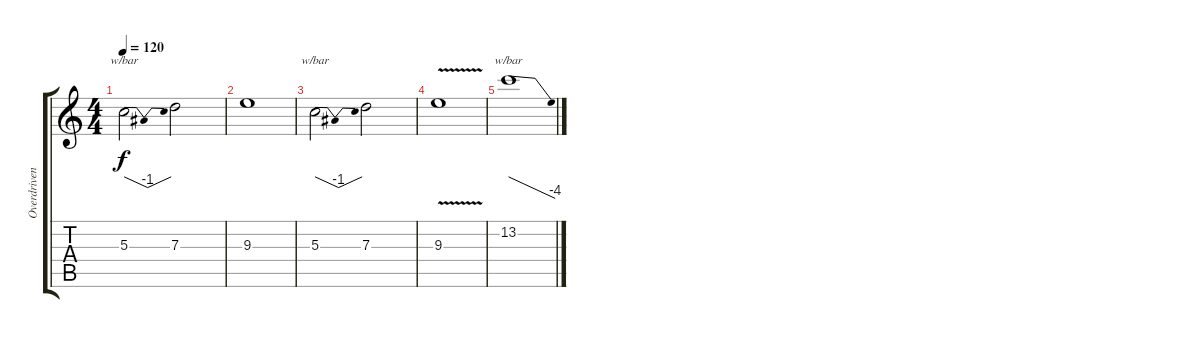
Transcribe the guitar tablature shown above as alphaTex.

\track ("Overdriven Guitar" "Overdriven") {instrument overdrivenguitar}
\staff {score tabs}
\tuning (E4 B3 G3 D3 A2 E2) {hide}
\ts (4 4)
\tempo 120
\clef g2
\ks c
5.3.2{tbe (dip default 0 0 30 -4 60 0) dy f instrument overdrivenguitar} 7.3.2 |
9.3.1 |
5.3.2{tbe (dip default 0 0 30 -4 60 0)} 7.3.2 |
9.3{v}.1 |
13.2.1{tbe (dive default 0 0 60 -16)}
